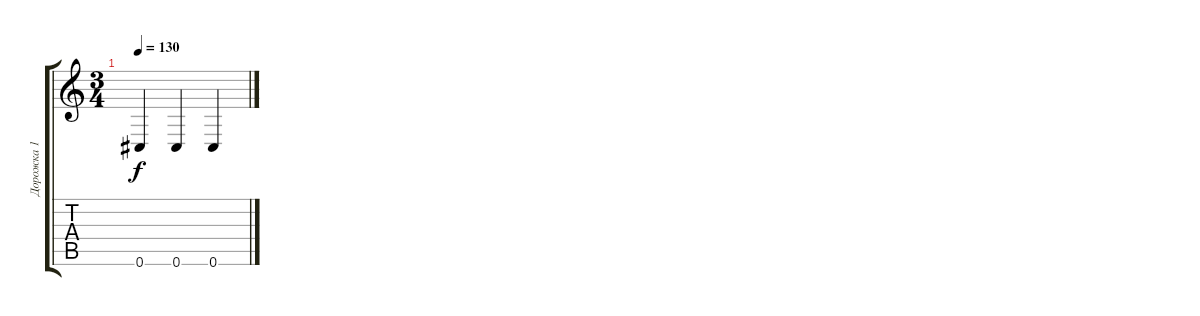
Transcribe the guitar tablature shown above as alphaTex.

\track ("Дорожка 1" "Дорожка 1") {instrument distortionguitar}
\staff {score tabs}
\tuning (Eb4 Bb3 Gb3 Db3 Ab2 Db2) {hide}
\ts (3 4)
\tempo 130
\clef g2
\ks c
0.6.4{dy f} 0.6.4 0.6.4
